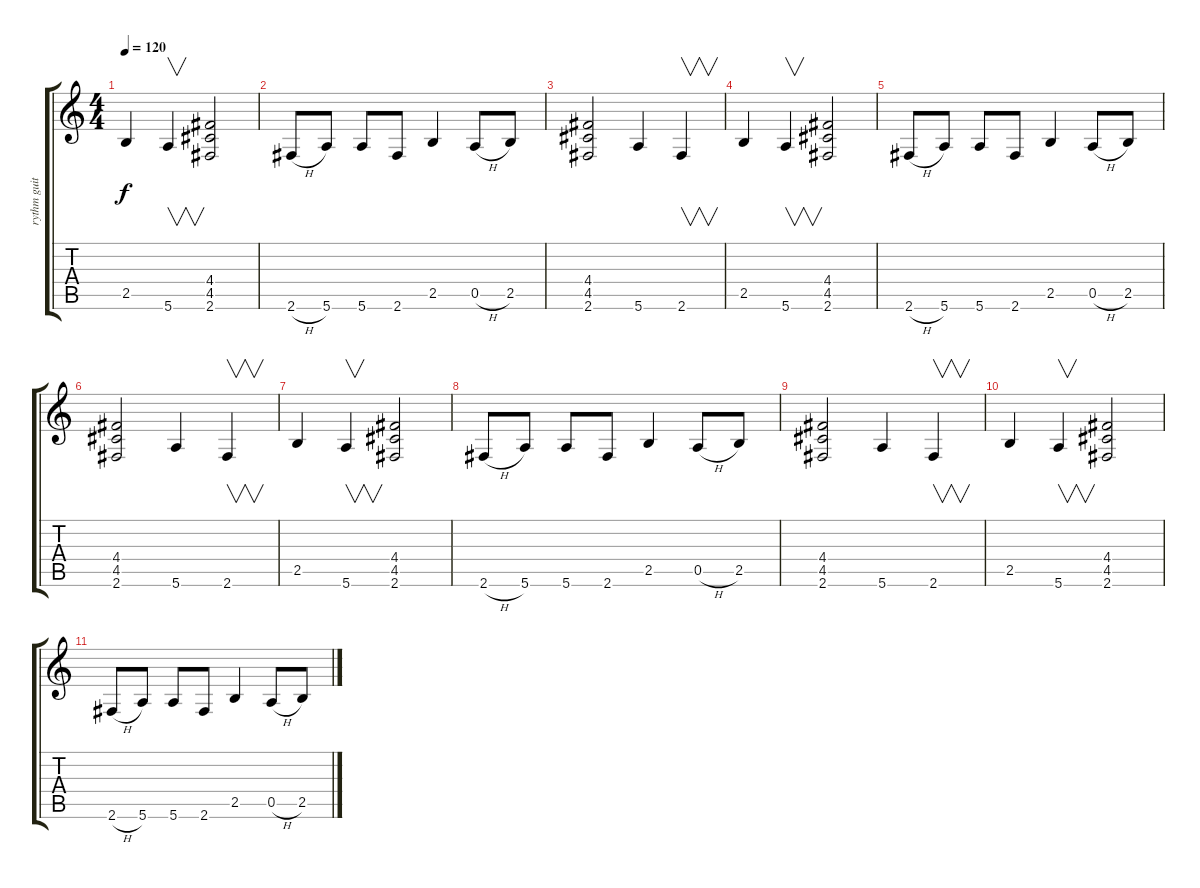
\track ("rythm guitar" "rythm guit") {instrument acousticguitarnylon}
\staff {score tabs}
\tuning (E4 B3 G3 D3 A2 E2) {hide}
\ts (4 4)
\tempo 120
\clef g2
\ks c
2.5.4{dy f} 5.6.4{v} (4.4 4.5 2.6).2 |
2.6{h}.8 5.6.8 5.6.8 2.6.8 2.5.4 0.5{h}.8 2.5.8 |
(4.4 4.5 2.6).2 5.6.4 2.6.4{v} |
2.5.4 5.6.4{v} (4.4 4.5 2.6).2 |
2.6{h}.8 5.6.8 5.6.8 2.6.8 2.5.4 0.5{h}.8 2.5.8 |
(4.4 4.5 2.6).2 5.6.4 2.6.4{v} |
2.5.4 5.6.4{v} (4.4 4.5 2.6).2 |
2.6{h}.8 5.6.8 5.6.8 2.6.8 2.5.4 0.5{h}.8 2.5.8 |
(4.4 4.5 2.6).2 5.6.4 2.6.4{v} |
2.5.4 5.6.4{v} (4.4 4.5 2.6).2 |
2.6{h}.8 5.6.8 5.6.8 2.6.8 2.5.4 0.5{h}.8 2.5.8
